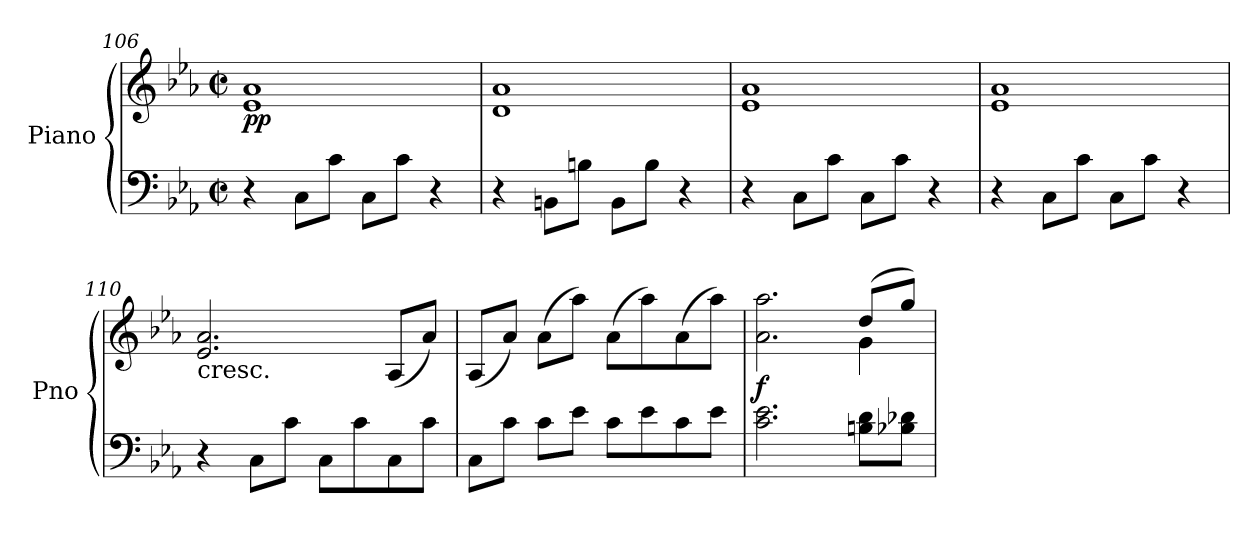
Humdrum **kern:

**kern	**kern	**dynam
*part1	*part1	*part1
*staff2	*staff1	*staff1/2
*I"Piano	*	*
*I'Pno	*	*
*clefF4	*clefG2	*
*k[b-e-a-]	*k[b-e-a-]	*
*E-:	*E-:	*
*M2/2	*M2/2	*
*met(c|)	*met(c|)	*
=106	=106	=106
!	!	!LO:DY:b
4r	1e- 1a-	pp
8C\L	.	.
8c\J	.	.
8C\L	.	.
8c\J	.	.
4r	.	.
=107	=107	=107
4r	1d 1a-	.
8BBn\L	.	.
8Bn\J	.	.
8BB\L	.	.
8B\J	.	.
4r	.	.
=108	=108	=108
4r	1e- 1a-	.
8C\L	.	.
8c\J	.	.
8C\L	.	.
8c\J	.	.
4r	.	.
!!LO:LB:g=z
=109	=109	=109
4r	1e- 1a-	.
8C\L	.	.
8c\J	.	.
8C\L	.	.
8c\J	.	.
4r	.	.
=110	=110	=110
!	!LO:TX:b:t=cresc.	!
4r	2.e-/ 2.a-/	.
8C\L	.	.
8c\J	.	.
8C\L	.	.
8c\	.	.
8C\	(8A-/L	.
8c\J	8a-/J)	.
=111	=111	=111
8C\L	(8A-/L	.
8c\J	8a-/J)	.
8c\L	(8a-\L	.
8e-\J	8aa-\J)	.
8c\L	(8a-\L	.
8e-\	8aa-\)	.
8c\	(8a-\	.
8e-\J	8aa-\J)	.
=112	=112	=112
*	*^	*
!	!	!	!LO:DY:b
2.c\ 2.e-\	2.a-\ 2.aa-\	2.ryy	f
8Bn\ 8d\L	(8dd/L	4g\	.
8B-X\ 8d-X\J	8gg/J)	.	.
*	*v	*v	*
=	=	=
*-	*-	*-
